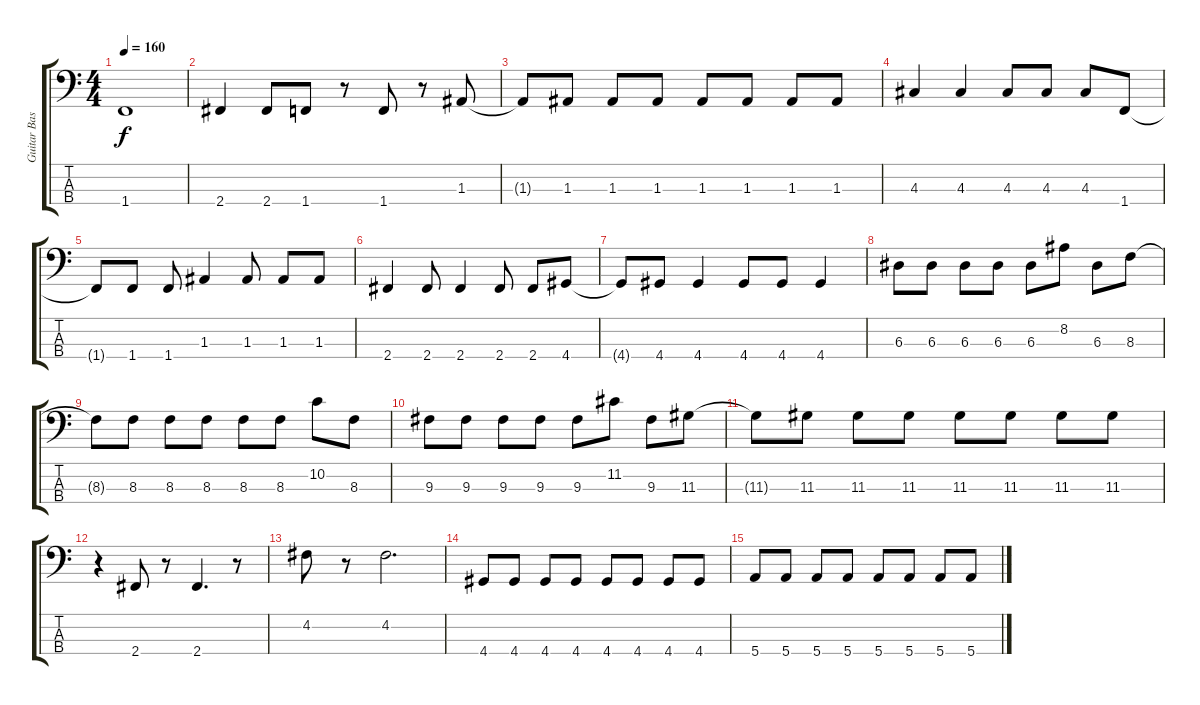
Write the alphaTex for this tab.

\track ("Guitar Bass" "Guitar Bas") {instrument electricbassfinger}
\staff {score tabs}
\tuning (G2 D2 A1 E1) {hide}
\ts (4 4)
\tempo 160
\clef f4
\ks c
1.4{t}.1{dy f} |
2.4.4 2.4.8 1.4.8 r.8 1.4.8 r.8 1.3.8 |
1.3{t}.8 1.3.8 1.3.8 1.3.8 1.3.8 1.3.8 1.3.8 1.3.8 |
4.3.4 4.3.4 4.3.8 4.3.8 4.3.8 1.4.8 |
1.4{t}.8 1.4.8 1.4.8 1.3.4 1.3.8 1.3.8 1.3.8 |
2.4.4 2.4.8 2.4.4 2.4.8 2.4.8 4.4.8 |
4.4{t}.8 4.4.8 4.4.4 4.4.8 4.4.8 4.4.4 |
6.3.8 6.3.8 6.3.8 6.3.8 6.3.8 8.2.8 6.3.8 8.3.8 |
8.3{t}.8 8.3.8 8.3.8 8.3.8 8.3.8 8.3.8 10.2.8 8.3.8 |
9.3.8 9.3.8 9.3.8 9.3.8 9.3.8 11.2.8 9.3.8 11.3.8 |
11.3{t}.8 11.3.8 11.3.8 11.3.8 11.3.8 11.3.8 11.3.8 11.3.8 |
r.4 2.4.8 r.8 2.4.4{d} r.8 |
4.2.8 r.8 4.2.2{d} |
4.4.8 4.4.8 4.4.8 4.4.8 4.4.8 4.4.8 4.4.8 4.4.8 |
5.4.8 5.4.8 5.4.8 5.4.8 5.4.8 5.4.8 5.4.8 5.4.8
